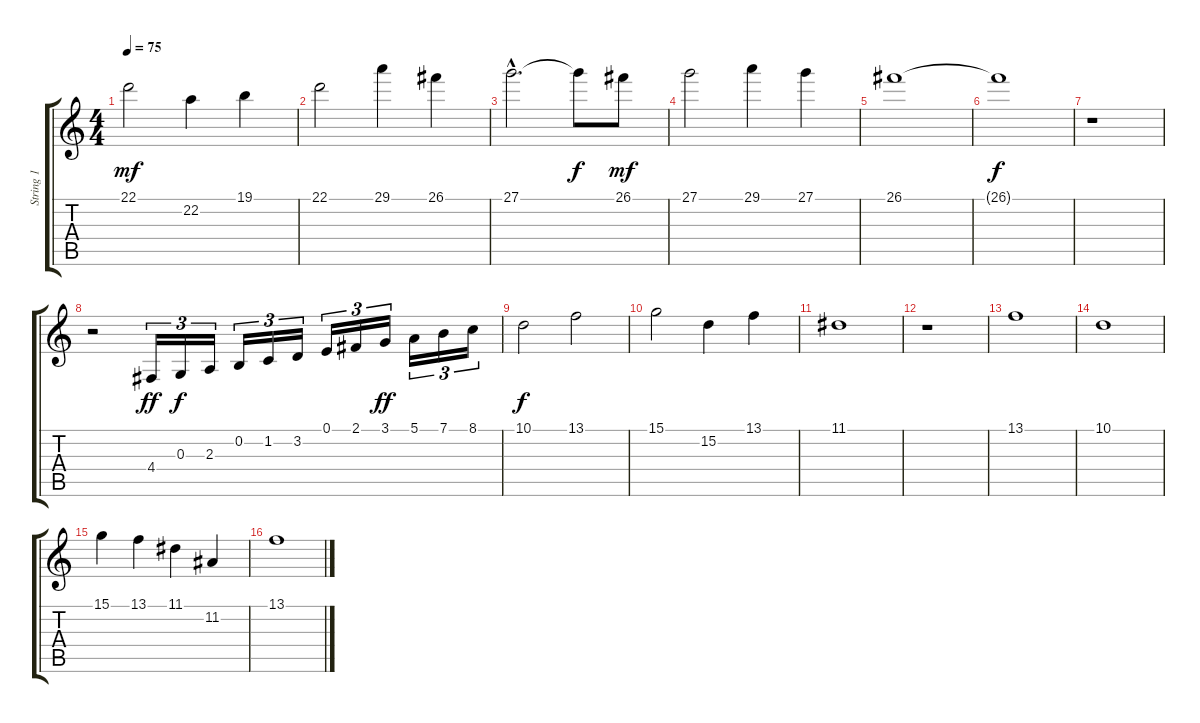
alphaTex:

\track ("String 1" "String 1") {instrument stringensemble1}
\staff {score tabs}
\tuning (E4 B3 G3 D3 A2 E2) {hide}
\ts (4 4)
\tempo 75
\clef g2
\ks c
22.1.2{dy mf} 22.2.4 19.1.4 |
22.1.2 29.1.4 26.1.4 |
27.1{hac}.2{d} 27.1{t}.8{dy f} 26.1.8{dy mf} |
27.1.2 29.1.4 27.1.4 |
26.1.1 |
26.1{t}.1{dy f} |
r.1 |
r.2 4.4.16{tu (3 2) dy ff} 0.3.16{tu (3 2) dy f} 2.3.16{tu (3 2)} 0.2.16{tu (3 2)} 1.2.16{tu (3 2)} 3.2.16{tu (3 2)} 0.1.16{tu (3 2)} 2.1.16{tu (3 2)} 3.1.16{tu (3 2) dy ff} 5.1.16{tu (3 2)} 7.1.16{tu (3 2)} 8.1.16{tu (3 2)} |
10.1.2{dy f} 13.1.2 |
15.1.2 15.2.4 13.1.4 |
11.1.1 |
r.1 |
13.1.1 |
10.1.1 |
15.1.4 13.1.4 11.1.4 11.2.4 |
13.1.1
